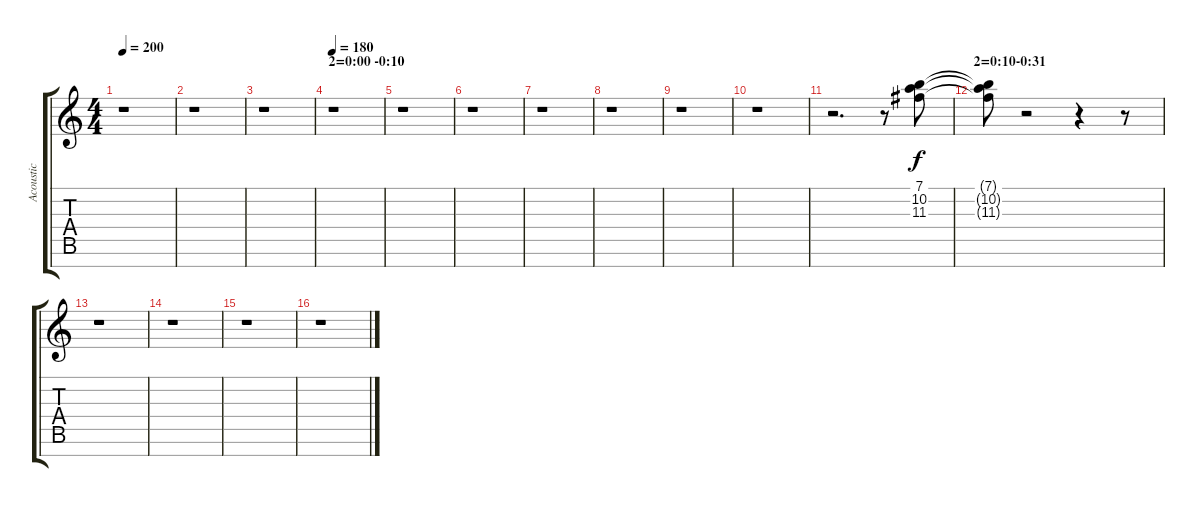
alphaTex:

\track ("Acoustic" "Acoustic") {instrument electricguitarjazz}
\staff {score tabs}
\tuning (E4 B3 G3 D3 A2 E2 B1) {hide}
\ts (4 4)
\tempo 200
\clef g2
\ks c
r.1{dy f} |
r.1 |
r.1 |
\section ("" "2=0:00 -0:10")
\tempo 180
r.1 |
r.1 |
r.1 |
r.1 |
r.1 |
r.1 |
r.1 |
r.2{d} r.8 (7.1 10.2 11.3).8{volume 13 instrument synthstrings2} |
\section ("" "2=0:10-0:31")
(7.1{t} 10.2{t} 11.3{t}).8 r.2 r.4 r.8 |
r.1 |
r.1 |
r.1 |
r.1
